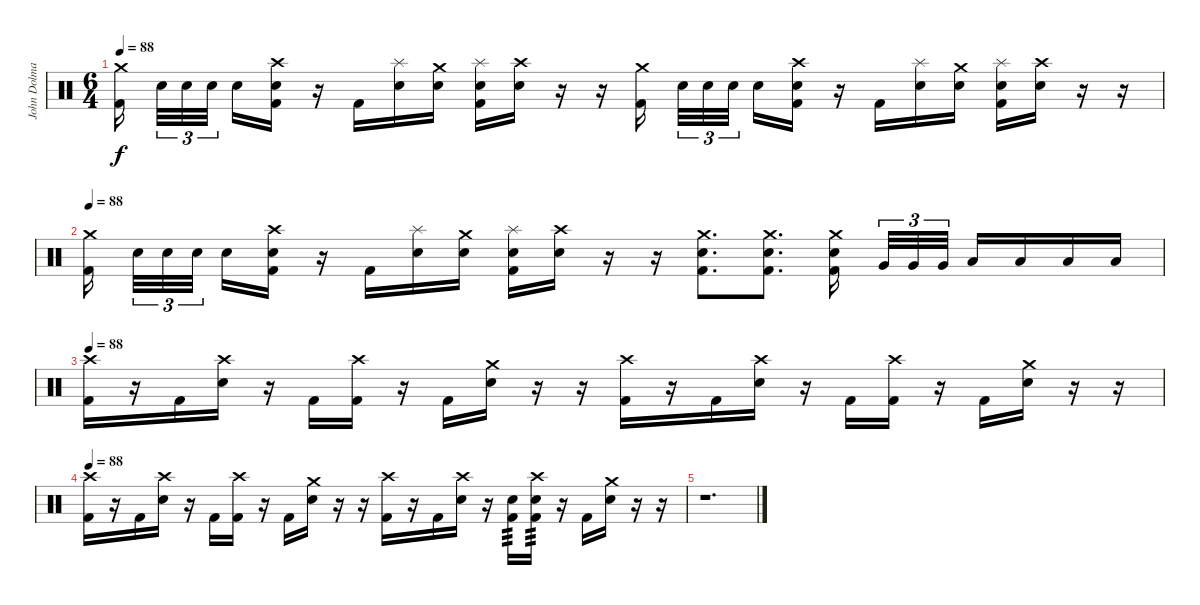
\track ("John Dolmayan" "John Dolma") {instrument percussion}
\staff {score}
\articulation defaults
\ts (6 4)
\tempo 88
\clef neutral
\ks c
("Crash medium (hit)" "Kick (hit) 2").16{dy f} "Electric Snare (hit)".32{tu (3 2)} "Electric Snare (hit)".32{tu (3 2)} "Electric Snare (hit)".32{tu (3 2)} "Electric Snare (hit)".16 ("Crash high (hit)" "Electric Snare (hit)" "Kick (hit) 2").16 r.16 "Kick (hit) 2".16 ("Splash (hit)" "Electric Snare (hit)").16 ("Crash medium (hit)" "Electric Snare (hit)").16 ("Splash (hit)" "Electric Snare (hit)" "Kick (hit) 2").16 ("Crash high (hit)" "Electric Snare (hit)").16 r.16 r.16 ("Crash medium (hit)" "Kick (hit) 2").16 "Electric Snare (hit)".32{tu (3 2)} "Electric Snare (hit)".32{tu (3 2)} "Electric Snare (hit)".32{tu (3 2)} "Electric Snare (hit)".16 ("Crash high (hit)" "Electric Snare (hit)" "Kick (hit) 2").16 r.16 "Kick (hit) 2".16 ("Splash (hit)" "Electric Snare (hit)").16 ("Crash medium (hit)" "Electric Snare (hit)").16 ("Splash (hit)" "Electric Snare (hit)" "Kick (hit) 2").16 ("Crash high (hit)" "Electric Snare (hit)").16 r.16 r.16 |
\tempo 88
("Crash medium (hit)" "Kick (hit) 2").16 "Electric Snare (hit)".32{tu (3 2)} "Electric Snare (hit)".32{tu (3 2)} "Electric Snare (hit)".32{tu (3 2)} "Electric Snare (hit)".16 ("Crash high (hit)" "Electric Snare (hit)" "Kick (hit) 2").16 r.16 "Kick (hit) 2".16 ("Splash (hit)" "Electric Snare (hit)").16 ("Crash medium (hit)" "Electric Snare (hit)").16 ("Splash (hit)" "Electric Snare (hit)" "Kick (hit) 2").16 ("Crash high (hit)" "Electric Snare (hit)").16 r.16 r.16 ("Crash medium (hit)" "Electric Snare (hit)" "Kick (hit) 2").8{d} ("Crash medium (hit)" "Electric Snare (hit)" "Kick (hit) 2").8{d} ("Crash medium (hit)" "Electric Snare (hit)" "Kick (hit) 2").16 "Very Low Tom (hit)".32{tu (3 2)} "Very Low Tom (hit)".32{tu (3 2)} "Very Low Tom (hit)".32{tu (3 2)} "Low Tom (hit)".16 "Low Tom (hit)".16 "Low Floor Tom (hit)".16 "Low Floor Tom (hit)".16 |
\tempo 88
("Crash high (hit)" "Kick (hit) 2").16 r.16 "Kick (hit) 2".16 ("Crash high (hit)" "Electric Snare (hit)").16 r.16 "Kick (hit) 2".16 ("Crash high (hit)" "Kick (hit) 2").16 r.16 "Kick (hit) 2".16 ("Crash medium (hit)" "Electric Snare (hit)").16 r.16 r.16 ("Crash high (hit)" "Kick (hit) 2").16 r.16 "Kick (hit) 2".16 ("Crash high (hit)" "Electric Snare (hit)").16 r.16 "Kick (hit) 2".16 ("Crash high (hit)" "Kick (hit) 2").16 r.16 "Kick (hit) 2".16 ("Crash medium (hit)" "Electric Snare (hit)").16 r.16 r.16 |
\tempo 88
("Crash high (hit)" "Kick (hit) 2").16 r.16 "Kick (hit) 2".16 ("Crash high (hit)" "Electric Snare (hit)").16 r.16 "Kick (hit) 2".16 ("Crash high (hit)" "Kick (hit) 2").16 r.16 "Kick (hit) 2".16 ("Crash medium (hit)" "Electric Snare (hit)").16 r.16 r.16 ("Crash high (hit)" "Kick (hit) 2").16 r.16 "Kick (hit) 2".16 ("Crash high (hit)" "Electric Snare (hit)").16 r.16 ("Electric Snare (hit)" "Kick (hit) 2").16{tp 3} ("Crash high (hit)" "Electric Snare (hit)" "Kick (hit) 2").16{tp 3} r.16 "Kick (hit) 2".16 ("Crash medium (hit)" "Electric Snare (hit)").16 r.16 r.16 |
r.1{d}
